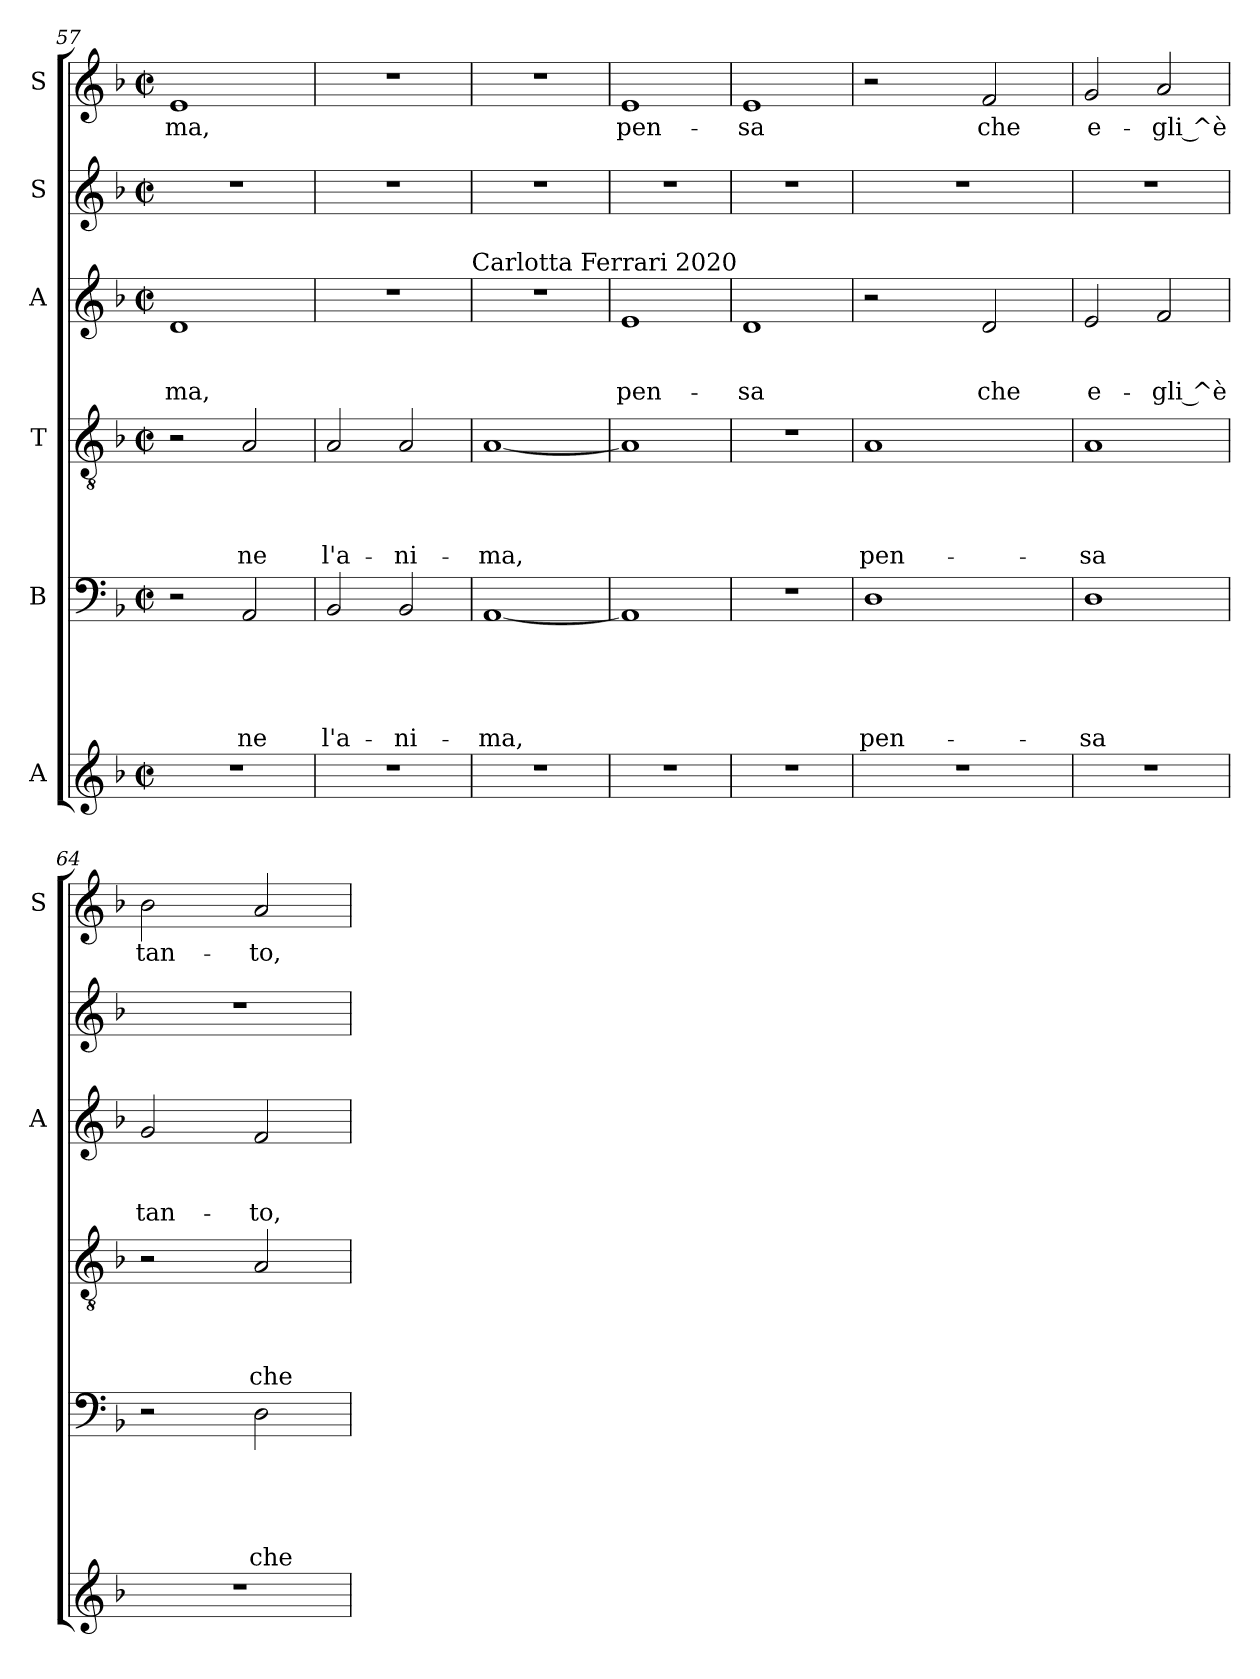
**kern	**kern	**text	**text	**text	**text	**text	**kern	**text	**text	**text	**text	**kern	**text	**text	**text	**kern	**kern	**text
*part6	*part5	*part5	*part5	*part5	*part5	*part5	*part4	*part4	*part4	*part4	*part4	*part3	*part3	*part3	*part3	*part2	*part1	*part1
*staff6	*staff5	*staff5	*staff5	*staff5	*staff5	*staff5	*staff4	*staff4	*staff4	*staff4	*staff4	*staff3	*staff3	*staff3	*staff3	*staff2	*staff1	*staff1
*I"A	*I"B	*	*	*	*	*	*I"T	*	*	*	*	*I"A	*	*	*	*I"S	*I"S	*
*	*	*	*	*	*	*	*	*	*	*	*	*I'A	*	*	*	*	*I'S	*
*clefG2	*clefF4	*	*	*	*	*	*clefGv2	*	*	*	*	*clefG2	*	*	*	*clefG2	*clefG2	*
*k[b-]	*k[b-]	*	*	*	*	*	*k[b-]	*	*	*	*	*k[b-]	*	*	*	*k[b-]	*k[b-]	*
*F:	*F:	*	*	*	*	*	*F:	*	*	*	*	*F:	*	*	*	*F:	*F:	*
*M2/2	*M2/2	*	*	*	*	*	*M2/2	*	*	*	*	*M2/2	*	*	*	*M2/2	*M2/2	*
*met(c|)	*met(c|)	*	*	*	*	*	*met(c|)	*	*	*	*	*met(c|)	*	*	*	*met(c|)	*met(c|)	*
=57	=57	=57	=57	=57	=57	=57	=57	=57	=57	=57	=57	=57	=57	=57	=57	=57	=57	=57
!	!	!	!	!	!	!	!	!	!	!	!	!	!	!	!LO:LY:b	!	!	!LO:LY:b
1r	2r	.	.	.	.	.	2r	.	.	.	.	1d	.	.	-ma,	1r	1e	-ma,
!	!	!	!	!	!	!LO:LY:b	!	!	!	!	!LO:LY:b	!	!	!	!	!	!	!
.	2AA/	.	.	.	.	ne	2A/	.	.	.	ne	.	.	.	.	.	.	.
=58	=58	=58	=58	=58	=58	=58	=58	=58	=58	=58	=58	=58	=58	=58	=58	=58	=58	=58
!	!	!	!	!	!	!LO:LY:b	!	!	!	!	!LO:LY:b	!	!	!	!	!	!	!
1r	2BB-/	.	.	.	.	l'a-	2A/	.	.	.	l'a-	1r	.	.	.	1r	1r	.
!	!	!	!	!	!	!LO:LY:b	!	!	!	!	!LO:LY:b	!	!	!	!	!	!	!
.	2BB-/	.	.	.	.	-ni-	2A/	.	.	.	-ni-	.	.	.	.	.	.	.
!	!	!	!	!	!	!	!	!	!	!	!	!LO:TX:a:t=Carlotta Ferrari 2020	!	!	!	!	!	!
=59	=59	=59	=59	=59	=59	=59	=59	=59	=59	=59	=59	=59	=59	=59	=59	=59	=59	=59
!	!	!	!	!	!	!LO:LY:b	!	!	!	!	!LO:LY:b	!	!	!	!	!	!	!
1r	[<1AA	.	.	.	.	-ma,	[<1A	.	.	.	-ma,	1r	.	.	.	1r	1r	.
=60	=60	=60	=60	=60	=60	=60	=60	=60	=60	=60	=60	=60	=60	=60	=60	=60	=60	=60
!	!	!	!	!	!	!	!	!	!	!	!	!	!	!	!LO:LY:b	!	!	!LO:LY:b
1r	1AA]	.	.	.	.	.	1A]	.	.	.	.	1e	.	.	pen-	1r	1e	pen-
=61	=61	=61	=61	=61	=61	=61	=61	=61	=61	=61	=61	=61	=61	=61	=61	=61	=61	=61
!	!	!	!	!	!	!	!	!	!	!	!	!	!	!	!LO:LY:b	!	!	!LO:LY:b
1r	1r	.	.	.	.	.	1r	.	.	.	.	1d	.	.	-sa	1r	1e	-sa
!!LO:LB:g=z
=62	=62	=62	=62	=62	=62	=62	=62	=62	=62	=62	=62	=62	=62	=62	=62	=62	=62	=62
!	!	!	!	!	!	!LO:LY:b	!	!	!	!	!LO:LY:b	!	!	!	!	!	!	!
*	*	*	*	*	*	*	*	*	*	*	*	*^	*	*	*	*	*^	*
1r	1D	.	.	.	.	pen-	1A	.	.	.	pen-	2r	4ryy	.	.	.	1r	2r	4ryy	.
.	.	.	.	.	.	.	.	.	.	.	.	.	8ryy	.	.	.	.	.	8ryy	.
.	.	.	.	.	.	.	.	.	.	.	.	.	32ryy	.	.	.	.	.	32ryy	.
.	.	.	.	.	.	.	.	.	.	.	.	.	2ryy	.	.	.	.	.	2ryy	.
!	!	!	!	!	!	!	!	!	!	!	!	!	!	!	!	!LO:LY:b	!	!	!	!LO:LY:b
.	.	.	.	.	.	.	.	.	.	.	.	2d/	.	.	.	che	.	2f/	.	che
.	.	.	.	.	.	.	.	.	.	.	.	.	16.ryy	.	.	.	.	.	16.ryy	.
=63	=63	=63	=63	=63	=63	=63	=63	=63	=63	=63	=63	=63	=63	=63	=63	=63	=63	=63	=63	=63
!	!	!	!	!	!	!LO:LY:b	!	!	!	!	!LO:LY:b	!	!	!	!	!LO:LY:b	!	!	!	!LO:LY:b
*	*	*	*	*	*	*	*	*	*	*	*	*v	*v	*	*	*	*	*v	*v	*
1r	1D	.	.	.	.	-sa	1A	.	.	.	-sa	2e/	.	.	e-	1r	2g/	e-
!	!	!	!	!	!	!	!	!	!	!	!	!	!	!	!LO:LY:b	!	!	!LO:LY:b
.	.	.	.	.	.	.	.	.	.	.	.	2f/	.	.	-gli ^è	.	2a/	-gli ^è
=64	=64	=64	=64	=64	=64	=64	=64	=64	=64	=64	=64	=64	=64	=64	=64	=64	=64	=64
!	!	!	!	!	!	!	!	!	!	!	!	!	!	!	!LO:LY:b	!	!	!LO:LY:b
*	*^	*	*	*	*	*	*^	*	*	*	*	*	*	*	*	*	*	*
1r	2r	4.ryy	.	.	.	.	.	2r	4ryy	.	.	.	.	2g/	.	.	tan-	1r	2b-\	tan-
.	.	.	.	.	.	.	.	.	8ryy	.	.	.	.	.	.	.	.	.	.	.
.	.	2ryy	.	.	.	.	.	.	32ryy	.	.	.	.	.	.	.	.	.	.	.
.	.	.	.	.	.	.	.	.	2ryy	.	.	.	.	.	.	.	.	.	.	.
!	!	!	!	!	!	!	!LO:LY:b	!	!	!	!	!	!LO:LY:b	!	!	!	!LO:LY:b	!	!	!LO:LY:b
.	2D\	.	.	.	.	.	che	2A/	.	.	.	.	che	2f/	.	.	-to,	.	2a/	-to,
.	.	8ryy	.	.	.	.	.	.	.	.	.	.	.	.	.	.	.	.	.	.
.	.	.	.	.	.	.	.	.	16.ryy	.	.	.	.	.	.	.	.	.	.	.
*	*v	*v	*	*	*	*	*	*	*	*	*	*	*	*	*	*	*	*	*	*
*	*	*	*	*	*	*	*v	*v	*	*	*	*	*	*	*	*	*	*	*
=	=	=	=	=	=	=	=	=	=	=	=	=	=	=	=	=	=	=
*-	*-	*-	*-	*-	*-	*-	*-	*-	*-	*-	*-	*-	*-	*-	*-	*-	*-	*-
